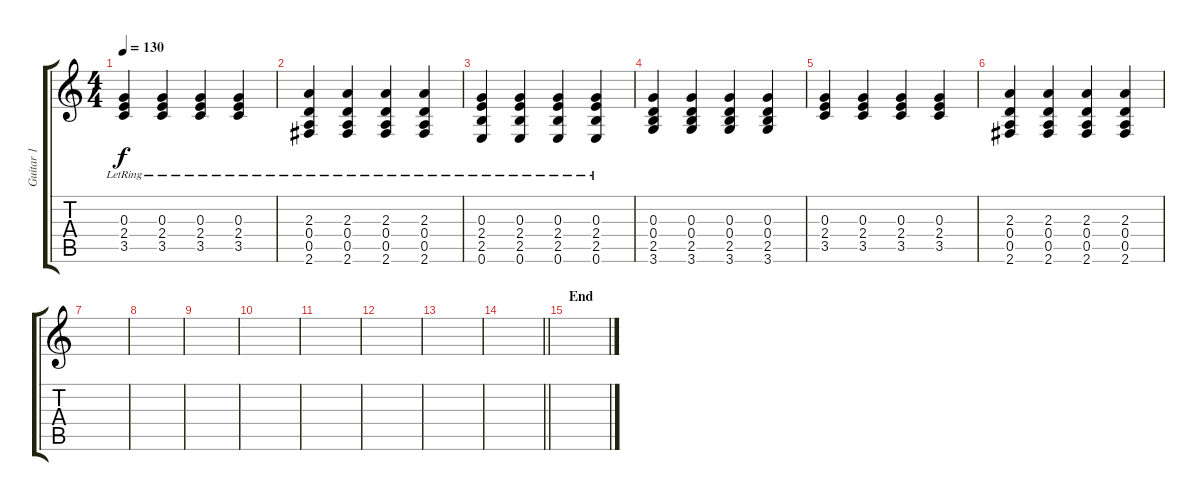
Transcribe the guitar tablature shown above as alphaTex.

\track ("Guitar 1" "Guitar 1") {instrument distortionguitar}
\staff {score tabs}
\tuning (E4 B3 G3 D3 A2 E2) {hide}
\ts (4 4)
\tempo 130
\clef g2
\ks c
(0.3{lr} 2.4{lr} 3.5{lr}).4{dy f} (0.3{lr} 2.4{lr} 3.5{lr}).4 (0.3{lr} 2.4{lr} 3.5{lr}).4 (0.3{lr} 2.4{lr} 3.5{lr}).4 |
(2.3{lr} 0.4{lr} 0.5{lr} 2.6{lr}).4 (2.3{lr} 0.4{lr} 0.5{lr} 2.6{lr}).4 (2.3{lr} 0.4{lr} 0.5{lr} 2.6{lr}).4 (2.3{lr} 0.4{lr} 0.5{lr} 2.6{lr}).4 |
(0.3{lr} 2.4{lr} 2.5{lr} 0.6{lr}).4 (0.3{lr} 2.4{lr} 2.5{lr} 0.6{lr}).4 (0.3{lr} 2.4{lr} 2.5{lr} 0.6{lr}).4 (0.3{lr} 2.4{lr} 2.5{lr} 0.6{lr}).4 |
(0.3 0.4 2.5 3.6).4 (0.3 0.4 2.5 3.6).4 (0.3 0.4 2.5 3.6).4 (0.3 0.4 2.5 3.6).4 |
(0.3 2.4 3.5).4 (0.3 2.4 3.5).4 (0.3 2.4 3.5).4 (0.3 2.4 3.5).4 |
(2.3 0.4 0.5 2.6).4 (2.3 0.4 0.5 2.6).4 (2.3 0.4 0.5 2.6).4 (2.3 0.4 0.5 2.6).4 |
|
|
|
|
|
|
|
\barLineRight lightlight
|
\section ("" "End")
